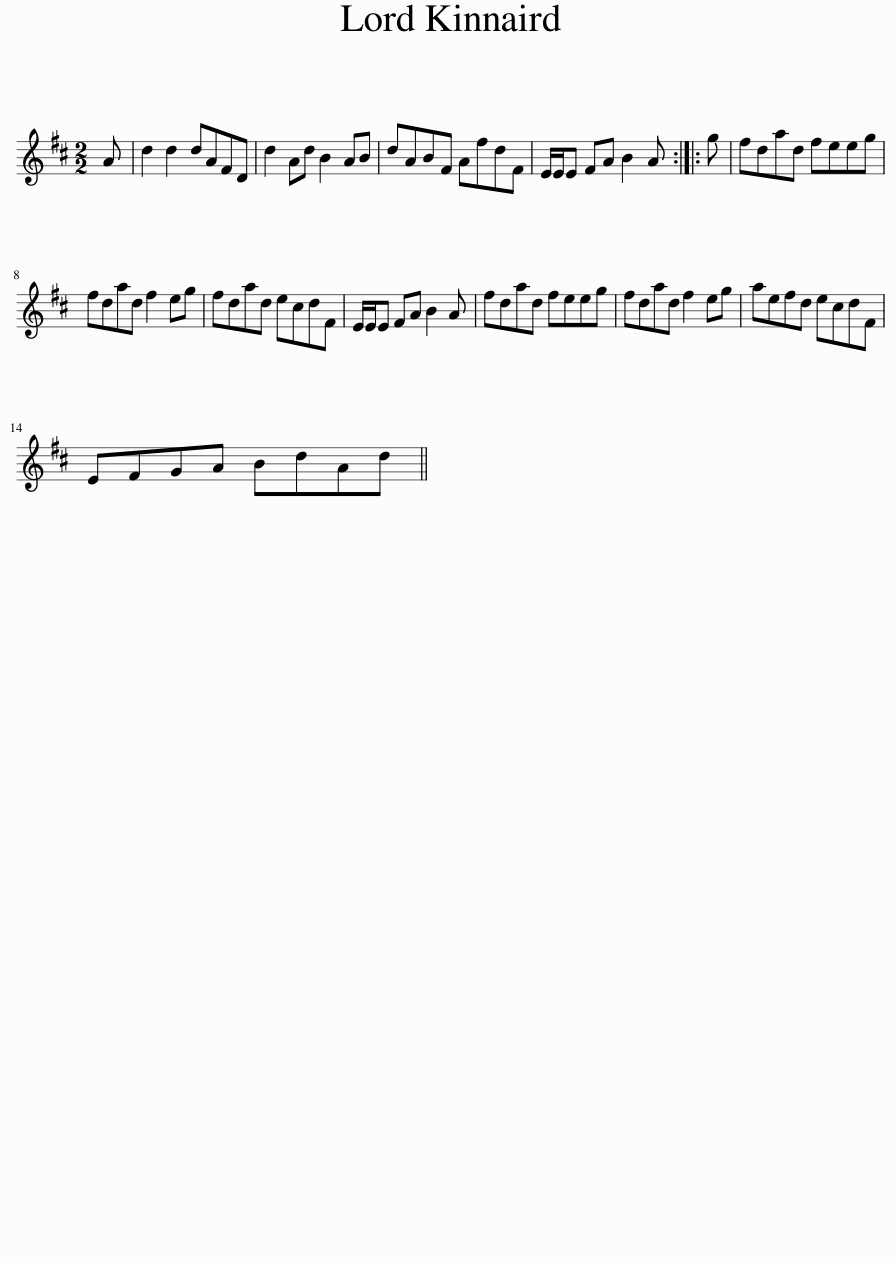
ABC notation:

X:1
L:1/8
M:2/2
I:linebreak $
K:D
V:1 treble
V:1
 A | d2 d2 dAFD | d2 Ad B2 AB | dABF AfdF | E/E/E FA B2 A :: %5
 g | fdad feeg |$ fdad f2 eg | fdad ecdF | E/E/E FA B2 A | %10
 fdad feeg | fdad f2 eg | aefd ecdF |$ EFGA BdAd || %14
